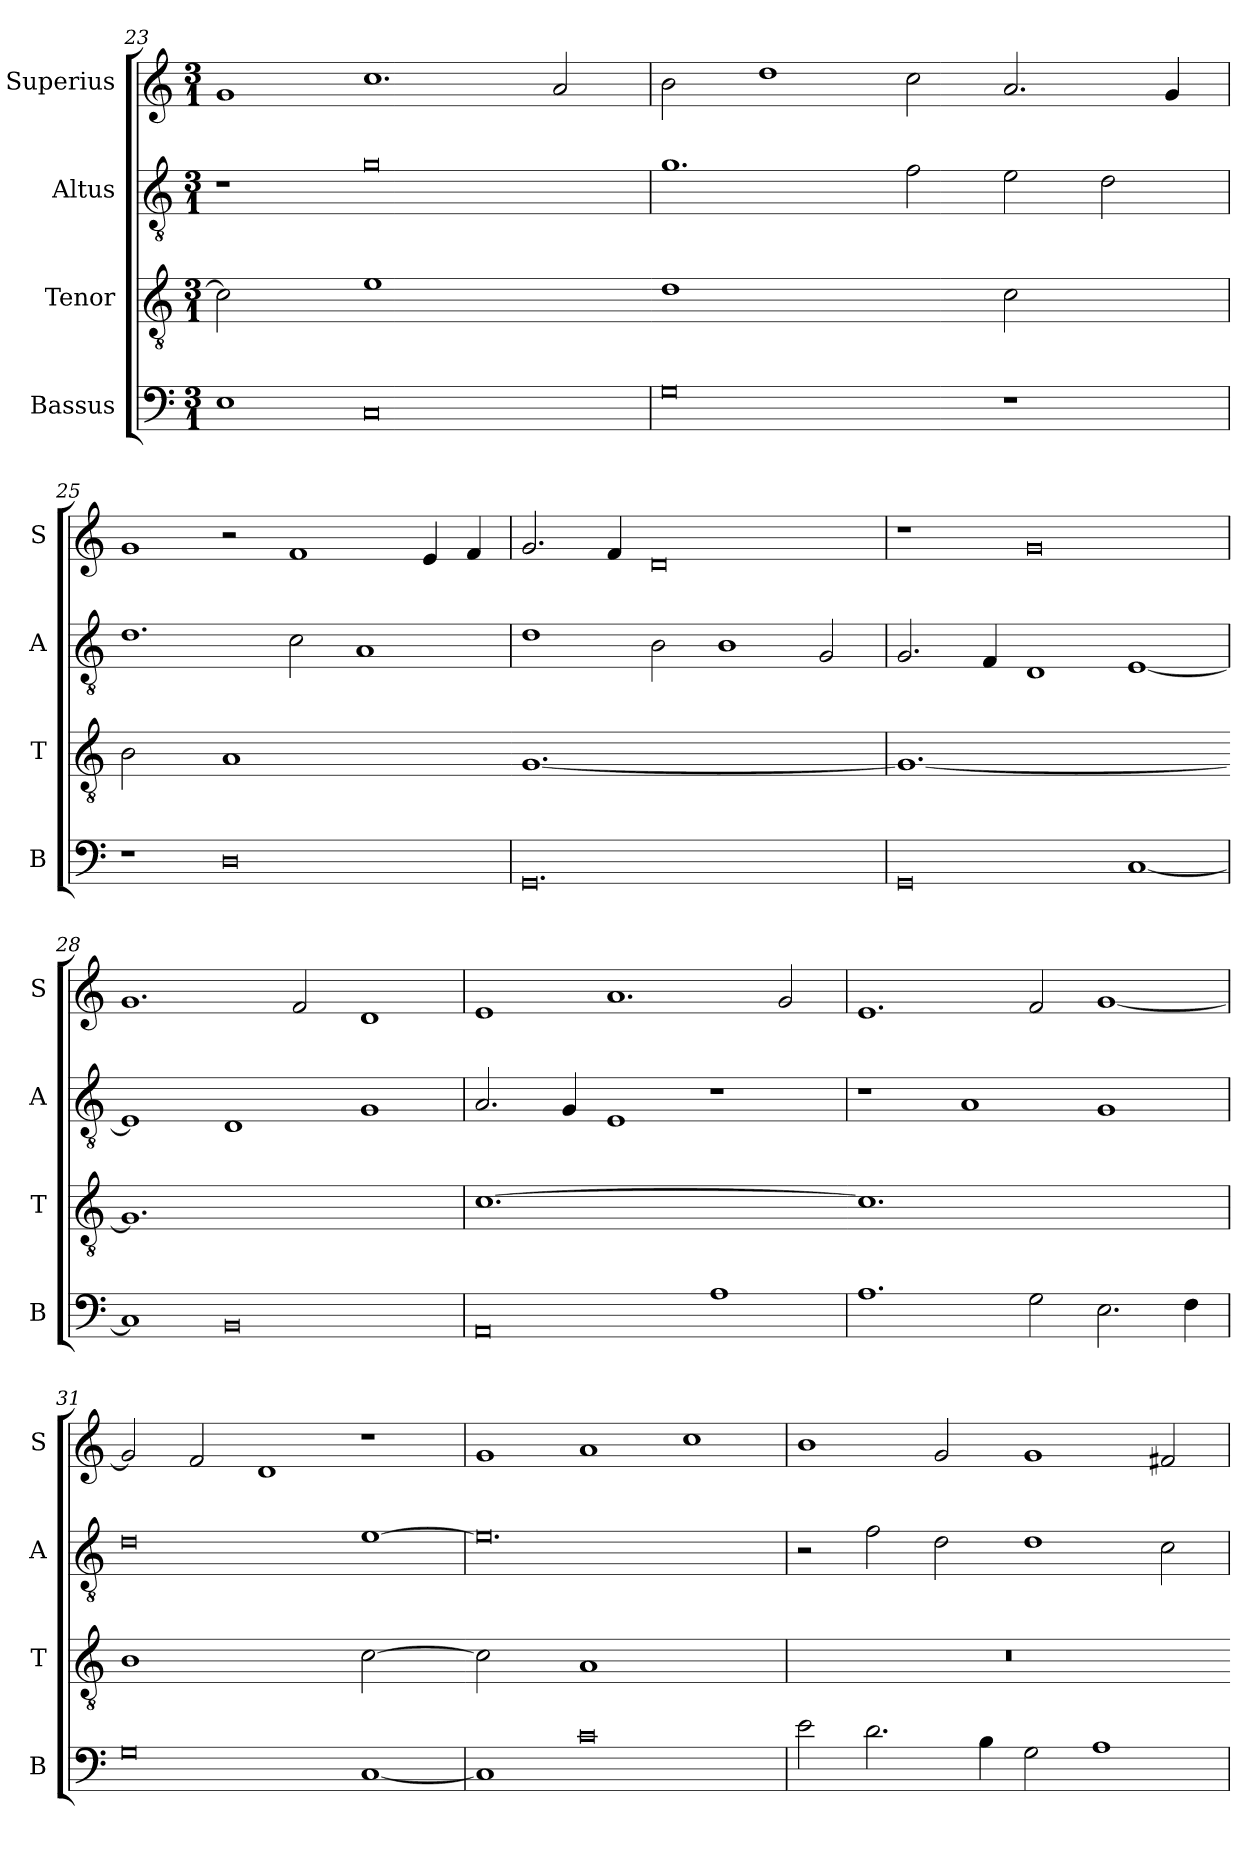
**kern	**kern	**kern	**kern
*part4	*part3	*part2	*part1
*staff4	*staff3	*staff2	*staff1
*I"Bassus	*I"Tenor	*I"Altus	*I"Superius
*I'B	*I'T	*I'A	*I'S
*clefF4	*clefGv2	*clefGv2	*clefG2
*k[]	*k[]	*k[]	*k[]
*M3/1	*M3/1	*M3/1	*M3/1
=23	=23	=23	=23
!	!LO:N:vis=2	!	!
1E	1c]	1r	1g
!	!LO:N:vis=1	!	!
0C	0e	0g	1.cc
.	.	.	2a/
=24	=24-	=24	=24
!	!LO:N:vis=1	!	!
0G	0d	1.g	2b\
.	.	.	1dd
.	.	2f\	2cc\
!	!LO:N:vis=2	!	!
1r	1c	2e\	2.a/
.	.	2d\	.
.	.	.	4g/
=25	=25	=25	=25
!	!LO:N:vis=2	!	!
1r	1B	1.d	1g
!	!LO:N:vis=1	!	!
0D	0A	.	2r
.	.	2c\	1f
.	.	1A	.
.	.	.	4e/
.	.	.	4f/
=26	=26-	=26	=26
!	!LO:N:vis=1.	!	!
0.GG	[0.G	1d	2.g/
.	.	.	4f/
.	.	2B\	0d
.	.	1B	.
.	.	2G/	.
=27	=27	=27	=27
!	!LO:N:vis=1.	!	!
0GG	0.G_	2.G/	1r
.	.	4F/	.
.	.	1D	0g
[1C	.	[1E	.
=28	=28-	=28	=28
!	!LO:N:vis=1.	!	!
1C]	0.G]	1E]	1.g
0BB	.	1D	.
.	.	.	2f/
.	.	1G	1d
=29	=29	=29	=29
!	!LO:N:vis=1.	!	!
0AA	[0.c	2.A/	1e
.	.	4G/	.
.	.	1E	1.a
1A	.	1r	.
.	.	.	2g/
=30	=30-	=30	=30
!	!LO:N:vis=1.	!	!
1.A	0.c]	1r	1.e
.	.	1A	.
2G\	.	.	2f/
2.E\	.	1G	[1g
4F\	.	.	.
=31	=31	=31	=31
!	!LO:N:vis=1	!	!
0G	0B	0d	2g/]
.	.	.	2f/
.	.	.	1d
!	!LO:N:vis=2	!	!
[1C	[1c	[1e	1r
=32	=32-	=32	=32
!	!LO:N:vis=2	!	!
1C]	1c]	0.e]	1g
!	!LO:N:vis=1	!	!
0c	0A	.	1a
.	.	.	1cc
=33	=33	=33	=33
!	!LO:N:vis=1.	!	!
2e\	0.r	2r	1b
2.d\	.	2f\	.
.	.	2d\	2g/
4B\	.	.	.
2G\	.	1d	1g
1A	.	.	.
.	.	2c\	2f#X/
=	=-	=	=
*-	*-	*-	*-
